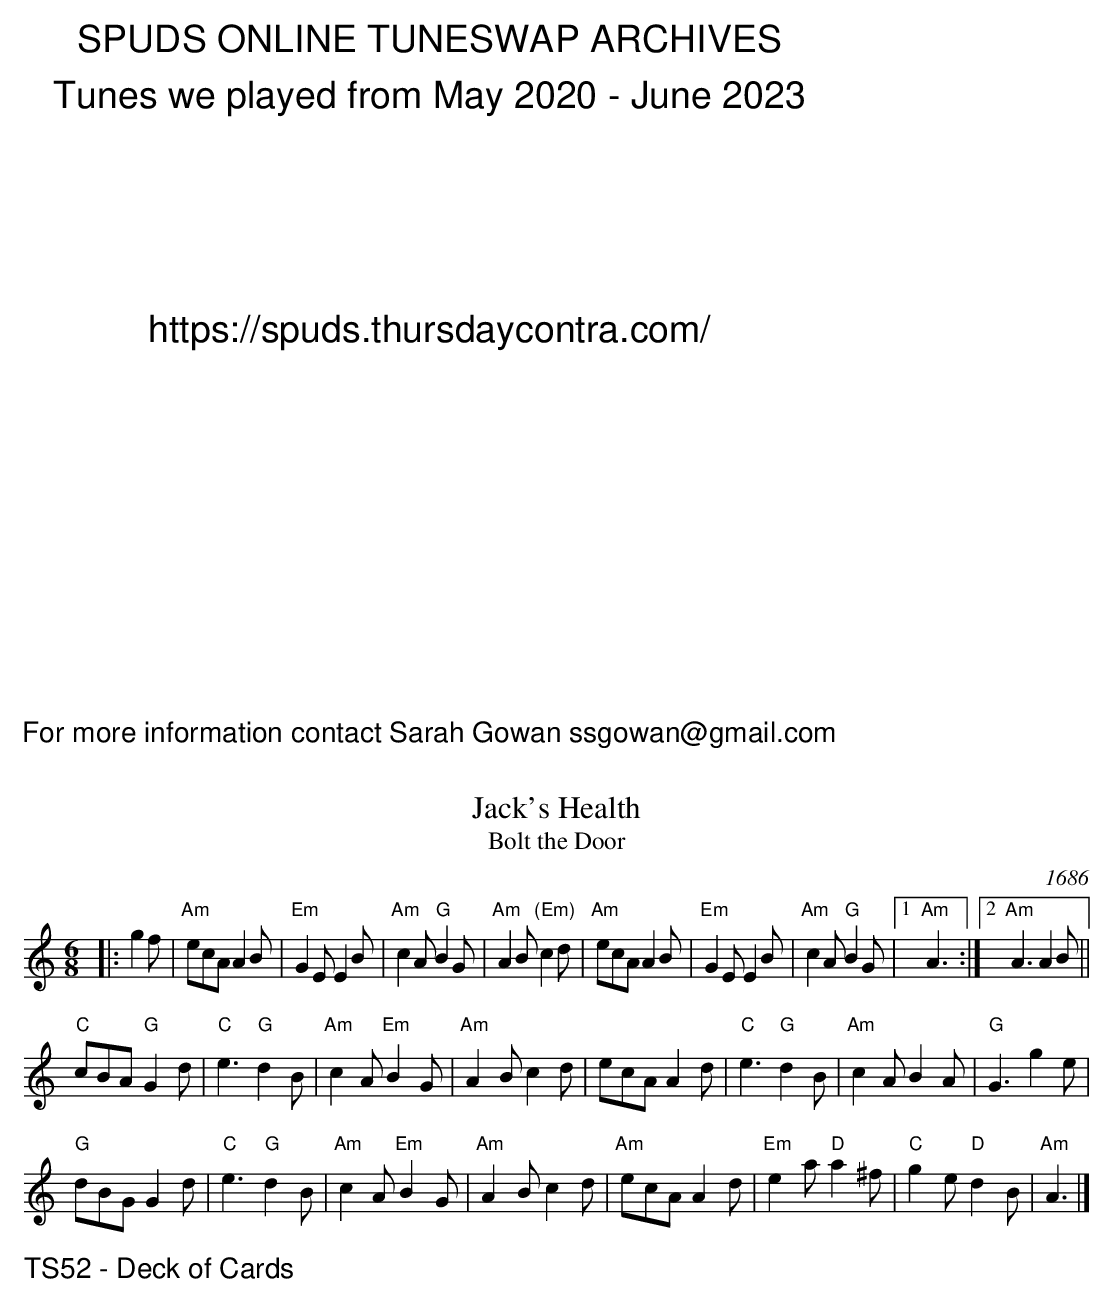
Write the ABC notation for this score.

X:1
T:Jack's Health
T:Bolt the Door
O:1686
M:6/8
L:1/8
K:Am
|:g2f | "Am"ecA A2B | "Em"G2E E2B | "Am"c2A "G"B2G | "Am"A2B "(Em)"c2d \
| "Am"ecA A2B | "Em"G2E E2B | "Am"c2A "G"B2G |1 "Am"A3 :|2"Am"A3 A2B||
 "C"cBA "G"G2d | "C"e3 "G"d2B | "Am"c2A "Em"B2G | "Am"A2B c2d | \
ecA A2d | "C"e3 "G"d2B | "Am"c2A B2A | "G"G3 g2e |
"G"dBG G2d | "C"e3 "G"d2B | "Am"c2A "Em"B2G | "Am"A2B c2d \
| "Am"ecA A2d |"Em" e2a "D"a2^f | "C"g2e "D"d2B | "Am"A3 |]
